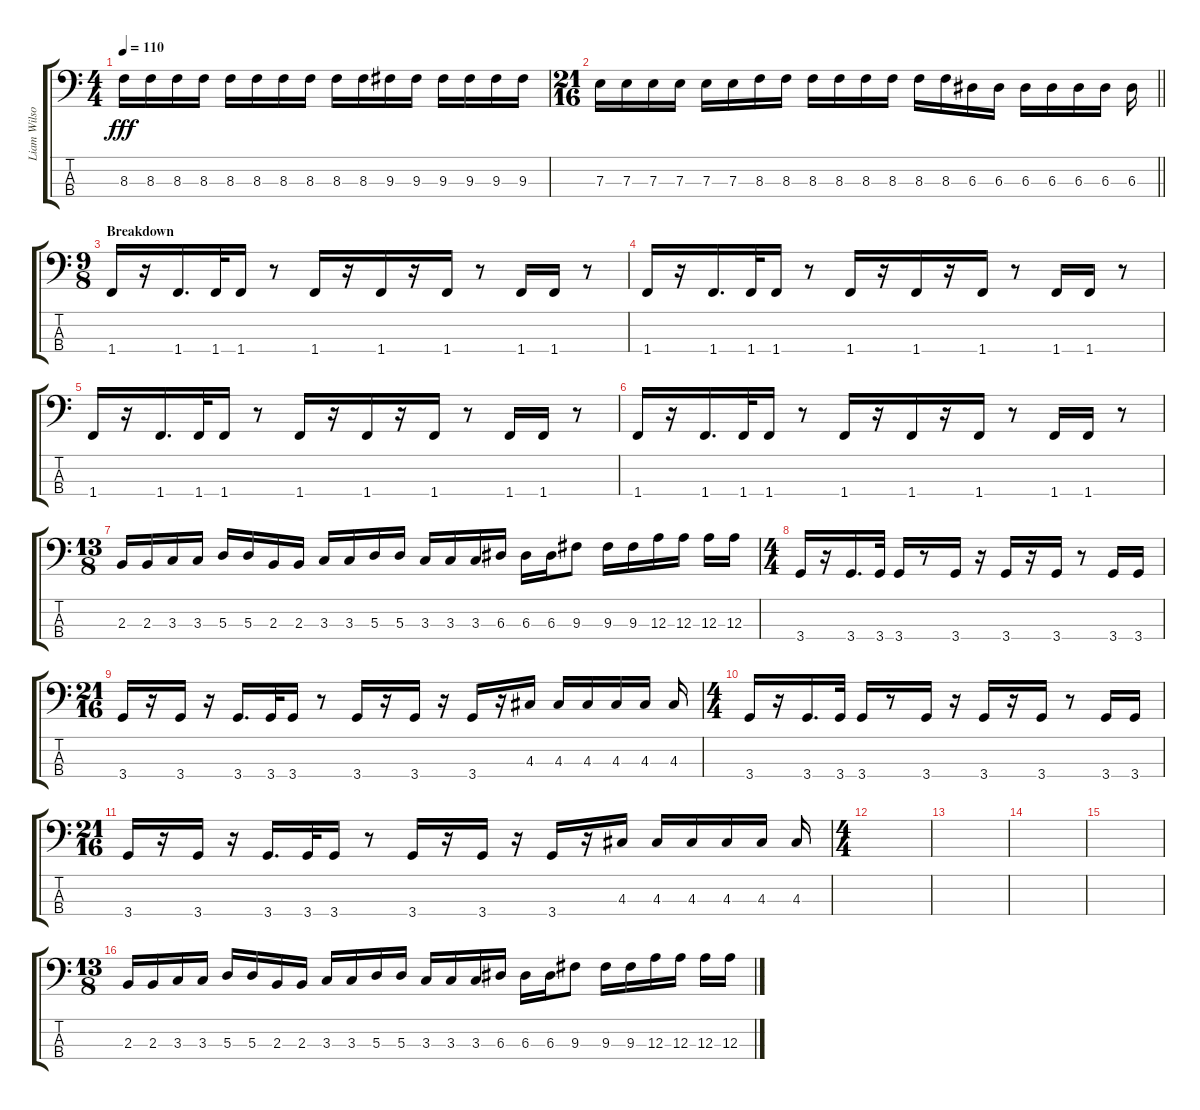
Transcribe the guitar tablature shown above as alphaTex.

\track ("Liam Wilson" "Liam Wilso") {instrument electricbassfinger}
\staff {score tabs}
\tuning (G2 D2 A1 E1) {hide}
\ts (4 4)
\tempo 110
\clef f4
\ks c
8.3.16{dy fff} 8.3.16 8.3.16 8.3.16 8.3.16 8.3.16 8.3.16 8.3.16 8.3.16 8.3.16 9.3.16 9.3.16 9.3.16 9.3.16 9.3.16 9.3.16 |
\ts (21 16)
\barLineRight lightlight
7.3.16 7.3.16 7.3.16 7.3.16 7.3.16 7.3.16 8.3.16 8.3.16 8.3.16 8.3.16 8.3.16 8.3.16 8.3.16 8.3.16 6.3.16 6.3.16 6.3.16 6.3.16 6.3.16 6.3.16 6.3.16 |
\ts (9 8)
\section ("" "Breakdown")
1.4.16 r.16 1.4.16{d} 1.4.32 1.4.16 r.8 1.4.16 r.16 1.4.16 r.16 1.4.16 r.8 1.4.16 1.4.16 r.8 |
1.4.16 r.16 1.4.16{d} 1.4.32 1.4.16 r.8 1.4.16 r.16 1.4.16 r.16 1.4.16 r.8 1.4.16 1.4.16 r.8 |
1.4.16 r.16 1.4.16{d} 1.4.32 1.4.16 r.8 1.4.16 r.16 1.4.16 r.16 1.4.16 r.8 1.4.16 1.4.16 r.8 |
1.4.16 r.16 1.4.16{d} 1.4.32 1.4.16 r.8 1.4.16 r.16 1.4.16 r.16 1.4.16 r.8 1.4.16 1.4.16 r.8 |
\ts (13 8)
2.3.16 2.3.16 3.3.16 3.3.16 5.3.16 5.3.16 2.3.16 2.3.16 3.3.16 3.3.16 5.3.16 5.3.16 3.3.16 3.3.16 3.3.16 6.3.16 6.3.16 6.3.16 9.3.8 9.3.16 9.3.16 12.3.16 12.3.16 12.3.16 12.3.16 |
\ts (4 4)
3.4.16 r.16 3.4.16{d} 3.4.32 3.4.16 r.8 3.4.16 r.16 3.4.16 r.16 3.4.16 r.8 3.4.16 3.4.16 |
\ts (21 16)
3.4.16 r.16 3.4.16 r.16 3.4.16{d} 3.4.32 3.4.16 r.8 3.4.16 r.16 3.4.16 r.16 3.4.16 r.16 4.3.16 4.3.16 4.3.16 4.3.16 4.3.16 4.3.16 |
\ts (4 4)
3.4.16 r.16 3.4.16{d} 3.4.32 3.4.16 r.8 3.4.16 r.16 3.4.16 r.16 3.4.16 r.8 3.4.16 3.4.16 |
\ts (21 16)
3.4.16 r.16 3.4.16 r.16 3.4.16{d} 3.4.32 3.4.16 r.8 3.4.16 r.16 3.4.16 r.16 3.4.16 r.16 4.3.16 4.3.16 4.3.16 4.3.16 4.3.16 4.3.16 |
\ts (4 4)
|
|
|
|
\ts (13 8)
2.3.16 2.3.16 3.3.16 3.3.16 5.3.16 5.3.16 2.3.16 2.3.16 3.3.16 3.3.16 5.3.16 5.3.16 3.3.16 3.3.16 3.3.16 6.3.16 6.3.16 6.3.16 9.3.8 9.3.16 9.3.16 12.3.16 12.3.16 12.3.16 12.3.16
